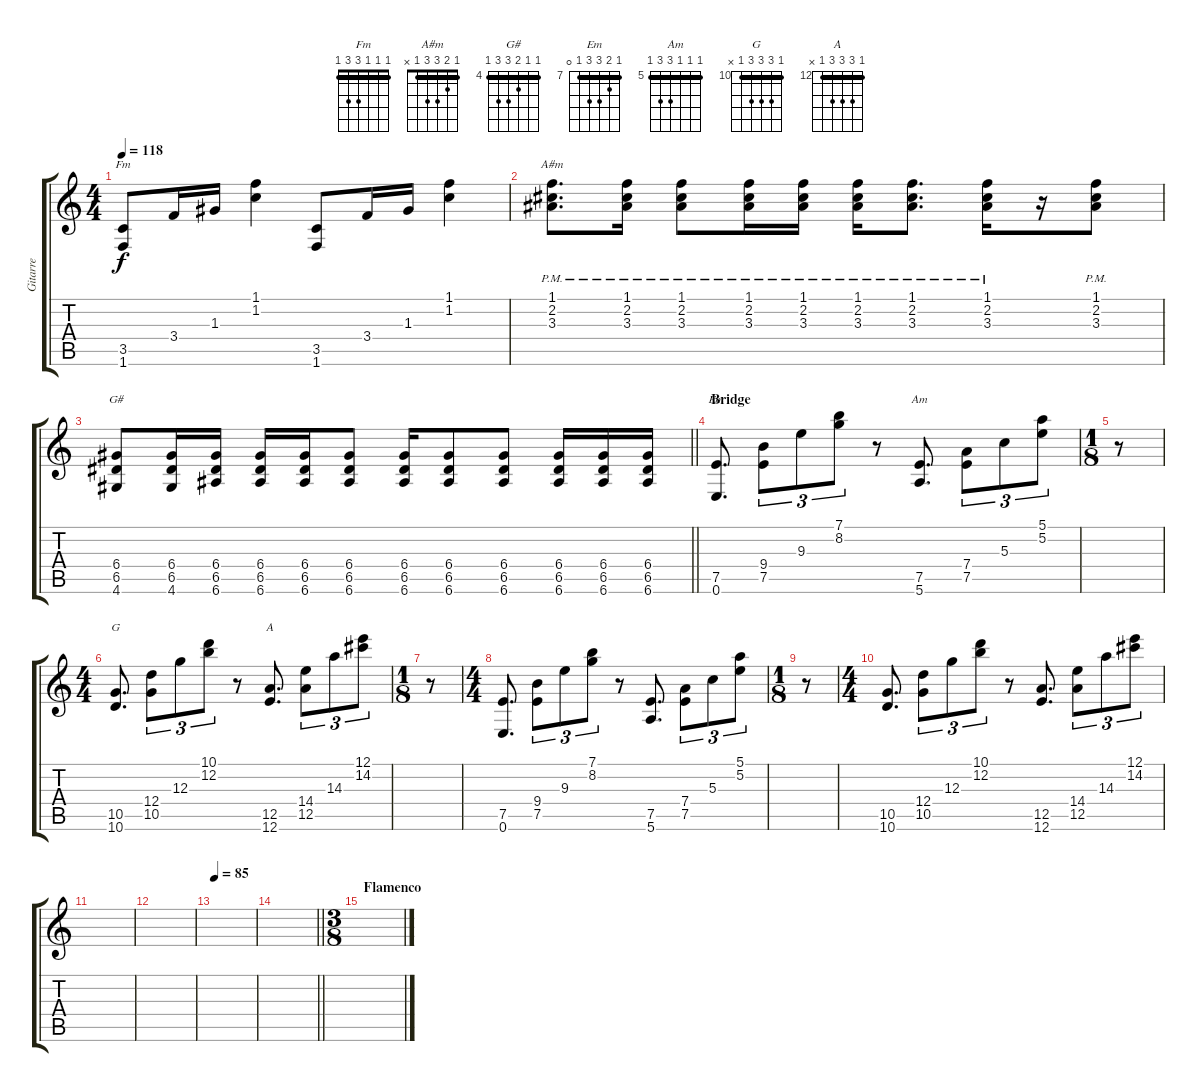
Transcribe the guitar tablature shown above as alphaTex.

\track ("Gitarre" "Gitarre") {instrument electricguitarclean}
\staff {score tabs}
\tuning (E4 B3 G3 D3 A2 E2) {hide}
\chord ("Fm" 1 1 1 3 3 1) {barre 1}
\chord ("A#m" 1 2 3 3 1 x) {barre 1}
\chord ("G#" 4 4 5 6 6 4) {firstfret 4 barre 4}
\chord ("Em" 7 8 9 9 7 0) {firstfret 7 barre 7}
\chord ("Am" 5 5 5 7 7 5) {firstfret 5 barre 5}
\chord ("G" 10 12 12 12 10 x) {firstfret 10 barre 10}
\chord ("A" 12 14 14 14 12 x) {firstfret 12 barre 12}
\ts (4 4)
\tempo 118
\clef g2
\ks c
(3.5 1.6).8{ch "Fm" dy f} 3.4.16 1.3.16 (1.1 1.2).4 (3.5 1.6).8 3.4.16 1.3.16 (1.1 1.2).4 |
(1.1{pm} 2.2{pm} 3.3{pm}).8{d ch "A#m"} (1.1{pm} 2.2{pm} 3.3{pm}).16 (1.1{pm} 2.2{pm} 3.3{pm}).8 (1.1{pm} 2.2{pm} 3.3{pm}).16 (1.1{pm} 2.2{pm} 3.3{pm}).16 (1.1{pm} 2.2{pm} 3.3{pm}).16 (1.1{pm} 2.2{pm} 3.3{pm}).8{d} (1.1{pm} 2.2{pm} 3.3{pm}).16 r.16 (1.1{pm} 2.2{pm} 3.3{pm}).8 |
\barLineRight lightlight
(6.4 6.5 4.6).8{ch "G#"} (6.4 6.5 4.6).16 (6.4 6.5 6.6).16 (6.4 6.5 6.6).16 (6.4 6.5 6.6).16 (6.4 6.5 6.6).8 (6.4 6.5 6.6).16 (6.4 6.5 6.6).8 (6.4 6.5 6.6).8 (6.4 6.5 6.6).16 (6.4 6.5 6.6).16 (6.4 6.5 6.6).16 |
\section ("" "Bridge")
(7.5 0.6).8{d ch "Em" instrument electricguitarclean} (9.4 7.5).8{tu (3 2)} 9.3.8{tu (3 2)} (7.1 8.2).8{tu (3 2)} r.8 (7.5 5.6).8{d ch "Am"} (7.4 7.5).8{tu (3 2)} 5.3.8{tu (3 2)} (5.1 5.2).8{tu (3 2)} |
\ts (1 8)
r.8 |
\ts (4 4)
(10.5 10.6).8{d ch "G" instrument electricguitarclean} (12.4 10.5).8{tu (3 2)} 12.3.8{tu (3 2)} (10.1 12.2).8{tu (3 2)} r.8 (12.5 12.6).8{d ch "A"} (14.4 12.5).8{tu (3 2)} 14.3.8{tu (3 2)} (12.1 14.2).8{tu (3 2)} |
\ts (1 8)
r.8 |
\ts (4 4)
(7.5 0.6).8{d instrument electricguitarclean} (9.4 7.5).8{tu (3 2)} 9.3.8{tu (3 2)} (7.1 8.2).8{tu (3 2)} r.8 (7.5 5.6).8{d} (7.4 7.5).8{tu (3 2)} 5.3.8{tu (3 2)} (5.1 5.2).8{tu (3 2)} |
\ts (1 8)
r.8 |
\ts (4 4)
(10.5 10.6).8{d instrument electricguitarclean} (12.4 10.5).8{tu (3 2)} 12.3.8{tu (3 2)} (10.1 12.2).8{tu (3 2)} r.8 (12.5 12.6).8{d} (14.4 12.5).8{tu (3 2)} 14.3.8{tu (3 2)} (12.1 14.2).8{tu (3 2)} |
|
|
\tempo 85
|
\barLineRight lightlight
|
\ts (3 8)
\section ("" "Flamenco")
